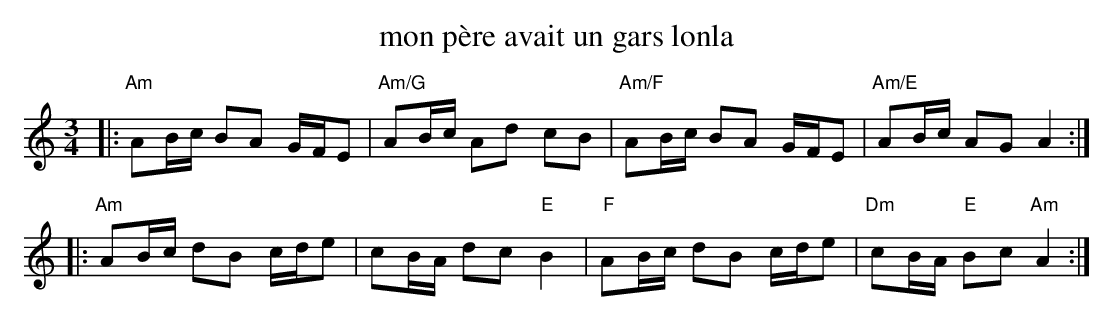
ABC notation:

X:1
T: mon père avait un gars lonla
M: 3/4
L: 1/8
K: Amin
|:"Am"AB/c/ BA G/F/E|"Am/G"AB/c/ Ad cB|"Am/F"AB/c/ BA G/F/E|"Am/E"AB/c/ AG A2:|
|:"Am"AB/c/ dB c/d/e|cB/A/ dc "E"B2|"F"AB/c/ dB c/d/e|"Dm"cB/A/ "E"Bc "Am"A2:|
